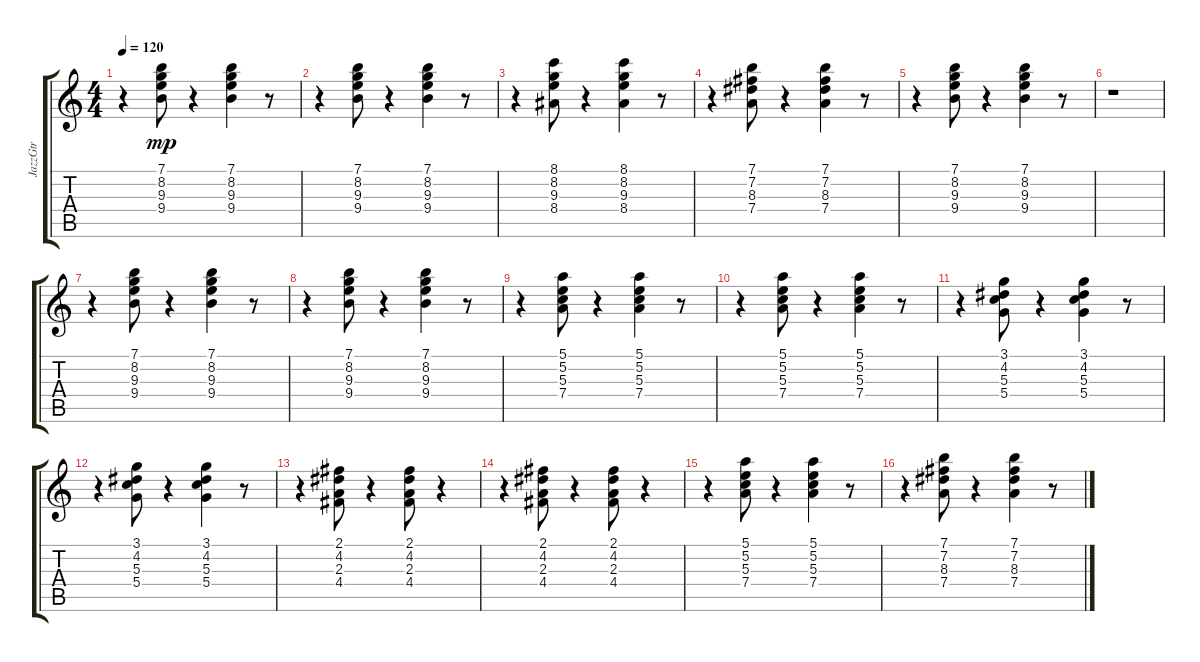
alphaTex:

\track ("JazzGtr" "JazzGtr") {instrument electricguitarjazz}
\staff {score tabs}
\tuning (E4 B3 G3 D3 A2 E2) {hide}
\ts (4 4)
\tempo 120
\clef g2
\ks c
r.4{dy mp} (7.1 8.2 9.3 9.4).8 r.4 (7.1 8.2 9.3 9.4).4 r.8 |
r.4 (7.1 8.2 9.3 9.4).8 r.4 (7.1 8.2 9.3 9.4).4 r.8 |
r.4 (8.1 8.2 9.3 8.4).8 r.4 (8.1 8.2 9.3 8.4).4 r.8 |
r.4 (7.1 7.2 8.3 7.4).8 r.4 (7.1 7.2 8.3 7.4).4 r.8 |
r.4 (7.1 8.2 9.3 9.4).8 r.4 (7.1 8.2 9.3 9.4).4 r.8 |
r.1 |
r.4 (7.1 8.2 9.3 9.4).8 r.4 (7.1 8.2 9.3 9.4).4 r.8 |
r.4 (7.1 8.2 9.3 9.4).8 r.4 (7.1 8.2 9.3 9.4).4 r.8 |
r.4 (5.1 5.2 5.3 7.4).8 r.4 (5.1 5.2 5.3 7.4).4 r.8 |
r.4 (5.1 5.2 5.3 7.4).8 r.4 (5.1 5.2 5.3 7.4).4 r.8 |
r.4 (3.1 4.2 5.3 5.4).8 r.4 (3.1 4.2 5.3 5.4).4 r.8 |
r.4 (3.1 4.2 5.3 5.4).8 r.4 (3.1 4.2 5.3 5.4).4 r.8 |
r.4 (2.1 4.2 2.3 4.4).8 r.4 (2.1 4.2 2.3 4.4).8 r.4 |
r.4 (2.1 4.2 2.3 4.4).8 r.4 (2.1 4.2 2.3 4.4).8 r.4 |
r.4 (5.1 5.2 5.3 7.4).8 r.4 (5.1 5.2 5.3 7.4).4 r.8 |
r.4 (7.1 7.2 8.3 7.4).8 r.4 (7.1 7.2 8.3 7.4).4 r.8
